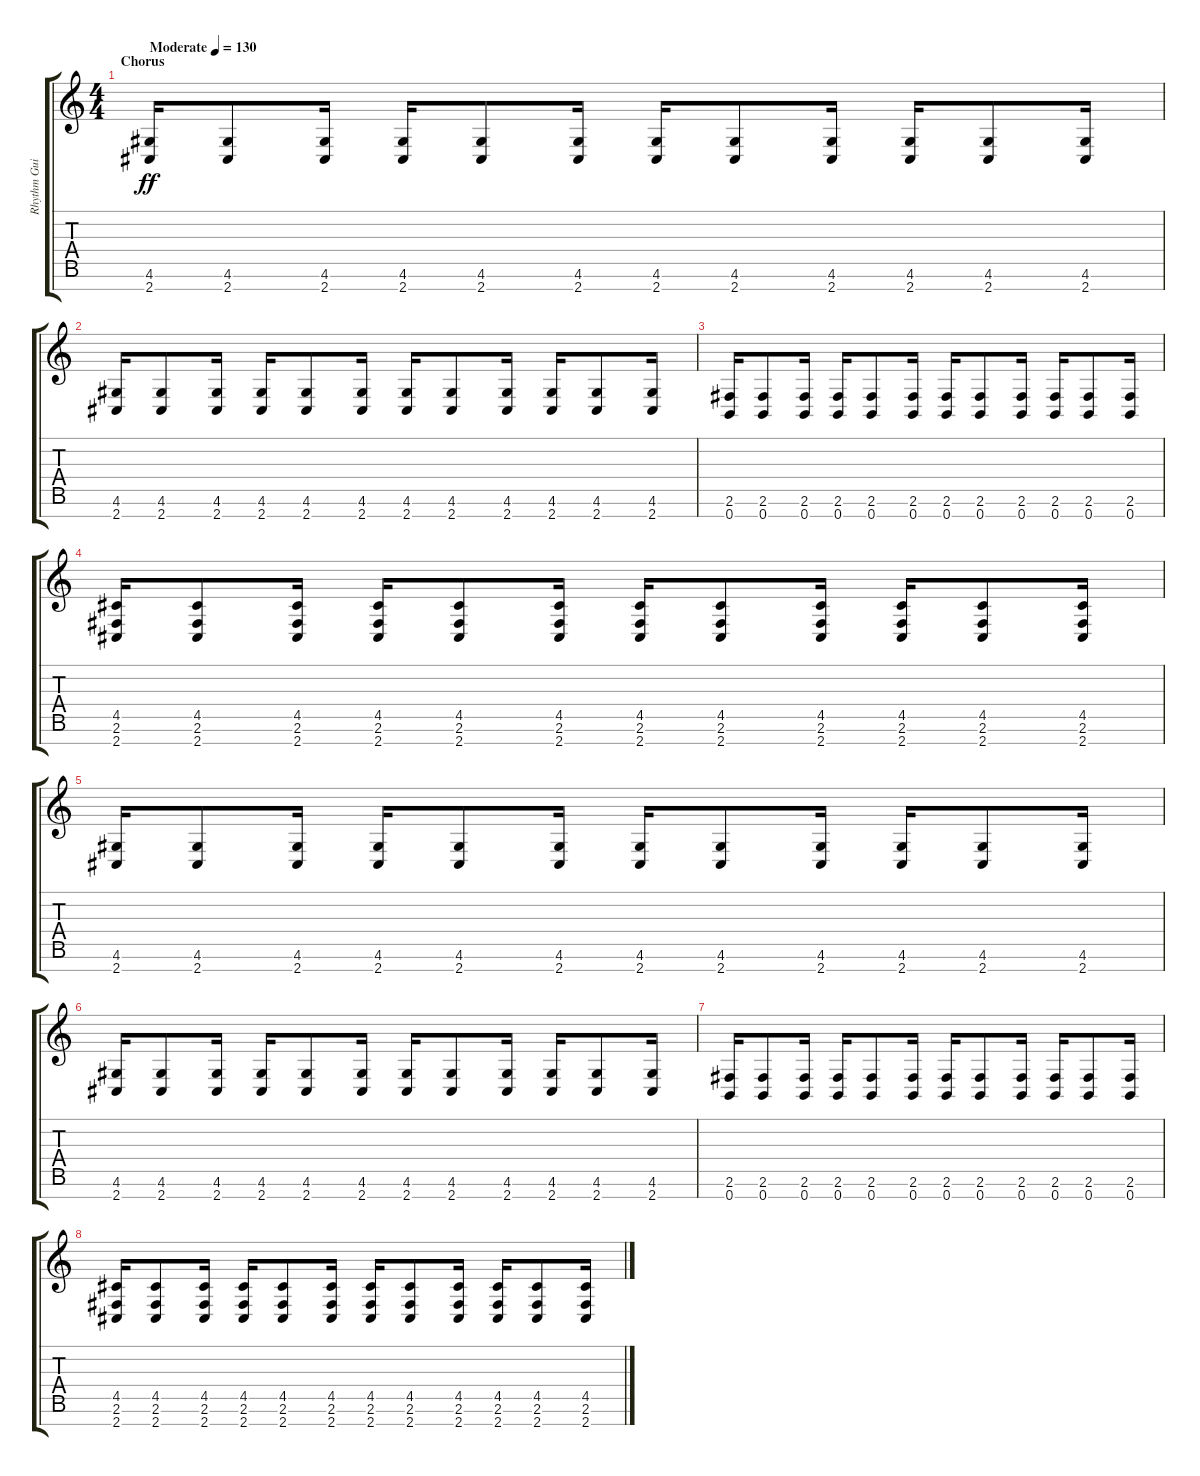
\track ("Rhythm Guitar 2" "Rhythm Gui") {instrument overdrivenguitar}
\staff {score tabs}
\tuning (E4 B3 G3 D3 A2 E2 B1) {hide}
\ts (4 4)
\section ("" "Chorus")
\tempo (130 "Moderate")
\clef g2
\ks c
(4.6 2.7).16{dy ff instrument overdrivenguitar} (4.6 2.7).8 (4.6 2.7).16 (4.6 2.7).16 (4.6 2.7).8 (4.6 2.7).16 (4.6 2.7).16 (4.6 2.7).8 (4.6 2.7).16 (4.6 2.7).16 (4.6 2.7).8 (4.6 2.7).16 |
(4.6 2.7).16 (4.6 2.7).8 (4.6 2.7).16 (4.6 2.7).16 (4.6 2.7).8 (4.6 2.7).16 (4.6 2.7).16 (4.6 2.7).8 (4.6 2.7).16 (4.6 2.7).16 (4.6 2.7).8 (4.6 2.7).16 |
(2.6 0.7).16 (2.6 0.7).8 (2.6 0.7).16 (2.6 0.7).16 (2.6 0.7).8 (2.6 0.7).16 (2.6 0.7).16 (2.6 0.7).8 (2.6 0.7).16 (2.6 0.7).16 (2.6 0.7).8 (2.6 0.7).16 |
(4.5 2.6 2.7).16 (4.5 2.6 2.7).8 (4.5 2.6 2.7).16 (4.5 2.6 2.7).16 (4.5 2.6 2.7).8 (4.5 2.6 2.7).16 (4.5 2.6 2.7).16 (4.5 2.6 2.7).8 (4.5 2.6 2.7).16 (4.5 2.6 2.7).16 (4.5 2.6 2.7).8 (4.5 2.6 2.7).16 |
(4.6 2.7).16 (4.6 2.7).8 (4.6 2.7).16 (4.6 2.7).16 (4.6 2.7).8 (4.6 2.7).16 (4.6 2.7).16 (4.6 2.7).8 (4.6 2.7).16 (4.6 2.7).16 (4.6 2.7).8 (4.6 2.7).16 |
(4.6 2.7).16 (4.6 2.7).8 (4.6 2.7).16 (4.6 2.7).16 (4.6 2.7).8 (4.6 2.7).16 (4.6 2.7).16 (4.6 2.7).8 (4.6 2.7).16 (4.6 2.7).16 (4.6 2.7).8 (4.6 2.7).16 |
(2.6 0.7).16 (2.6 0.7).8 (2.6 0.7).16 (2.6 0.7).16 (2.6 0.7).8 (2.6 0.7).16 (2.6 0.7).16 (2.6 0.7).8 (2.6 0.7).16 (2.6 0.7).16 (2.6 0.7).8 (2.6 0.7).16 |
(4.5 2.6 2.7).16 (4.5 2.6 2.7).8 (4.5 2.6 2.7).16 (4.5 2.6 2.7).16 (4.5 2.6 2.7).8 (4.5 2.6 2.7).16 (4.5 2.6 2.7).16 (4.5 2.6 2.7).8 (4.5 2.6 2.7).16 (4.5 2.6 2.7).16 (4.5 2.6 2.7).8 (4.5 2.6 2.7).16
